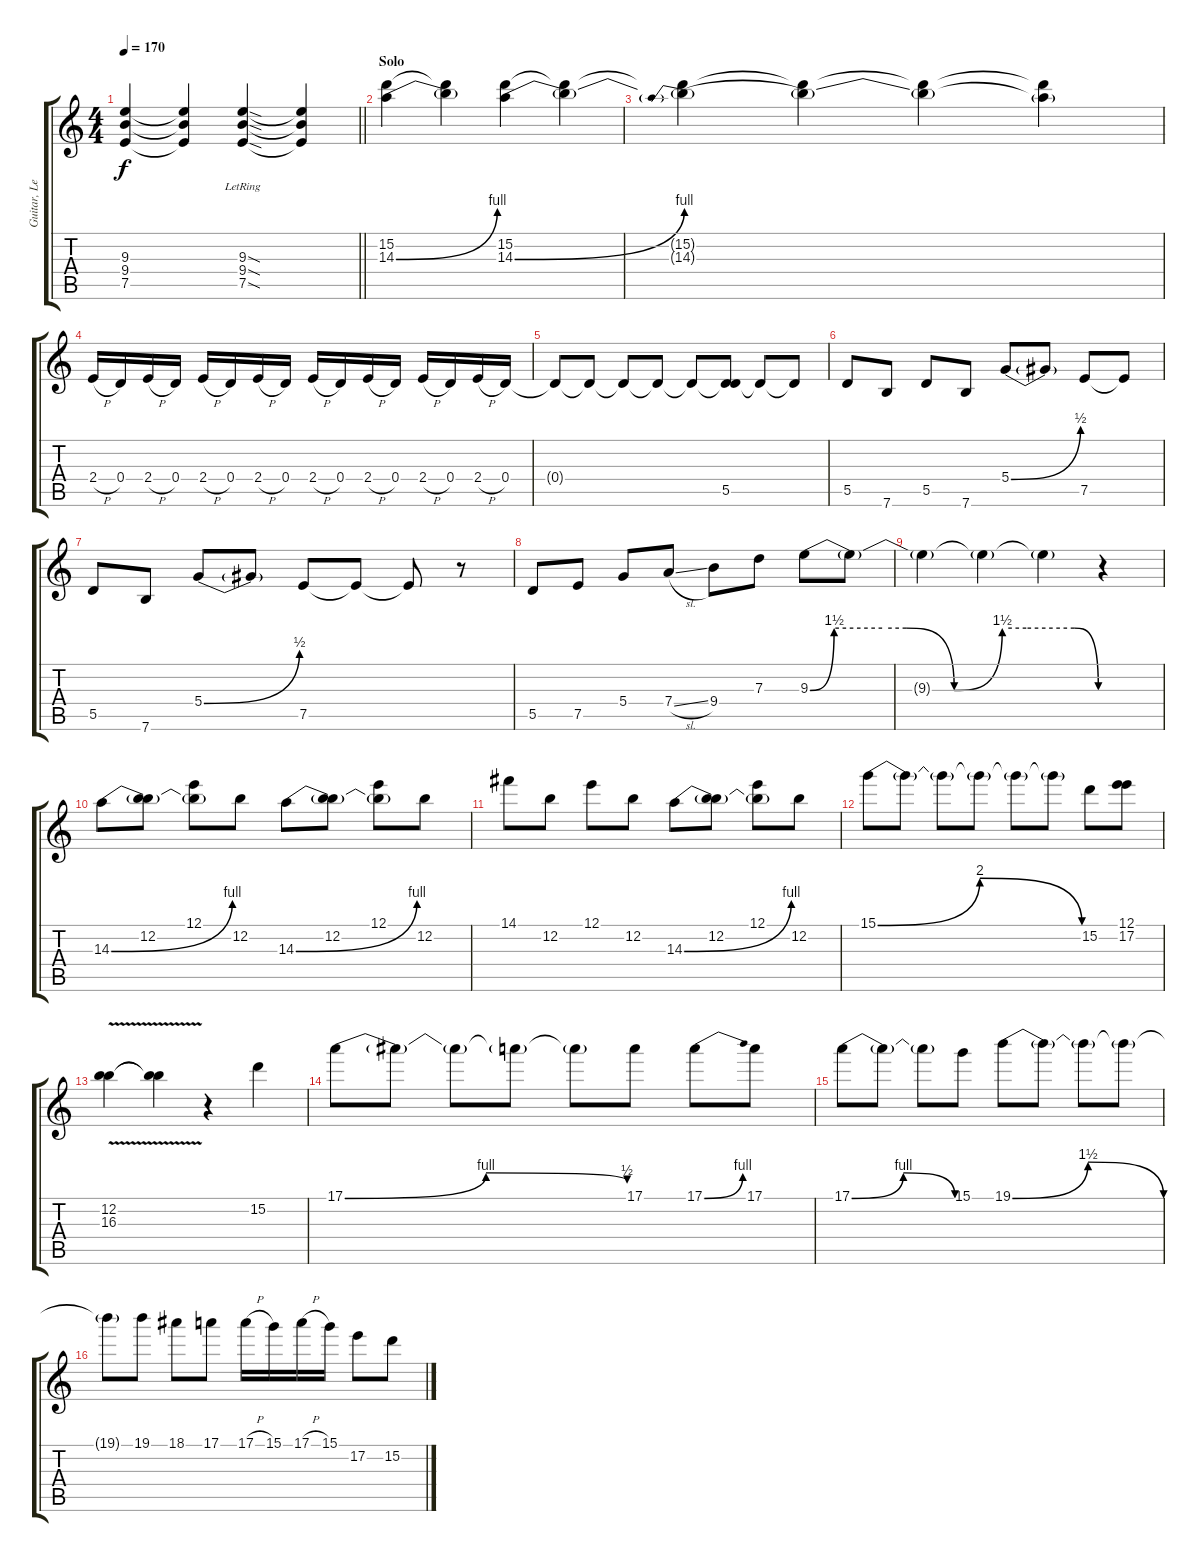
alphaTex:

\track ("Guitar, Lead" "Guitar, Le") {mute instrument distortionguitar}
\staff {score tabs}
\tuning (E4 B3 G3 D3 A2 E2) {hide}
\ts (4 4)
\tempo 170
\clef g2
\barLineRight lightlight
\ks c
(9.3{t} 9.4{t} 7.5{t}).4{dy f} (9.3{t} 9.4{t} 7.5{t}).4 (9.3{sod lr} 9.4{sod lr} 7.5{sod lr}).4 (9.3{t} 9.4{t} 7.5{t}).4 |
\section ("" "Solo")
(15.2 14.3{be (bend 0 0 60 4)}).4 (15.2{t} 14.3{t}).4 (15.2 14.3{be (bend 0 0 60 4)}).4 (15.2{t} 14.3{t}).4 |
(15.2{t} 14.3{be (prebend 0 4 60 4) t}).4 (15.2{t} 14.3{t}).4 (15.2{t} 14.3{t}).4 (15.2{t} 14.3{t}).4 |
2.4{h}.16 0.4.16 2.4{h}.16 0.4.16 2.4{h}.16 0.4.16 2.4{h}.16 0.4.16 2.4{h}.16 0.4.16 2.4{h}.16 0.4.16 2.4{h}.16 0.4.16 2.4{h}.16 0.4.16 |
0.4{t}.8 0.4{t}.8 0.4{t}.8 0.4{t}.8 0.4{t}.8 (0.4{t} 5.5).8 5.5{t}.8 5.5{t}.8 |
5.5.8 7.6.8 5.5.8 7.6.8 5.4{be (bend 0 0 60 2)}.8 5.4{t}.8 7.5.8 7.5{t}.8 |
5.5.8 7.6.8 5.4{be (bend 0 0 60 2)}.8 5.4{t}.8 7.5.8 7.5{t}.8 7.5{t}.8 r.8 |
5.5.8 7.5.8 5.4.8 7.4{sl}.8 9.4.8 7.3.8 9.3{be (custom 0 0 5 6 15 6 20 6 30 0 40 6 45 6 55 6 60 0)}.8 9.3{t}.8 |
9.3{t}.4 9.3{t}.4 9.3{t}.4 r.4 |
14.3{be (bend 0 0 60 4)}.8 (12.2 14.3{t}).8 (12.1 14.3{t}).8 12.2.8 14.3{be (bend 0 0 60 4)}.8 (12.2 14.3{t}).8 (12.1 14.3{t}).8 12.2.8 |
14.1.8 12.2.8 12.1.8 12.2.8 14.3{be (bend 0 0 60 4)}.8 (12.2 14.3{t}).8 (12.1 14.3{t}).8 12.2.8 |
15.1{be (bendrelease 0 0 5 8 22 8 60 0)}.8 15.1{t}.8 15.1{t}.8 15.1{t}.8 15.1{t}.8 15.1{t}.8 15.2.8 (12.1 17.2).8 |
(12.2{v} 16.3{v}).4 (12.2{t} 16.3{t}).4 r.4 15.2.4 |
17.1{be (bendrelease 0 0 15 4 55 4 60 2)}.8 17.1{t}.8 17.1{t}.8 17.1{t}.8 17.1{t}.8 17.1.8 17.1{be (bend 0 0 60 4)}.8 17.1.8 |
17.1{be (bendrelease 0 0 13 4 30 4 60 0)}.8 17.1{t}.8 17.1{t}.8 15.1.8 19.1{be (bendrelease 0 0 15 6 30 6 60 0)}.8 19.1{t}.8 19.1{t}.8 19.1{t}.8 |
19.1{t}.8 19.1.8 18.1.8 17.1.8 17.1{h}.16 15.1.16 17.1{h}.16 15.1.16 17.2.8 15.2.8
